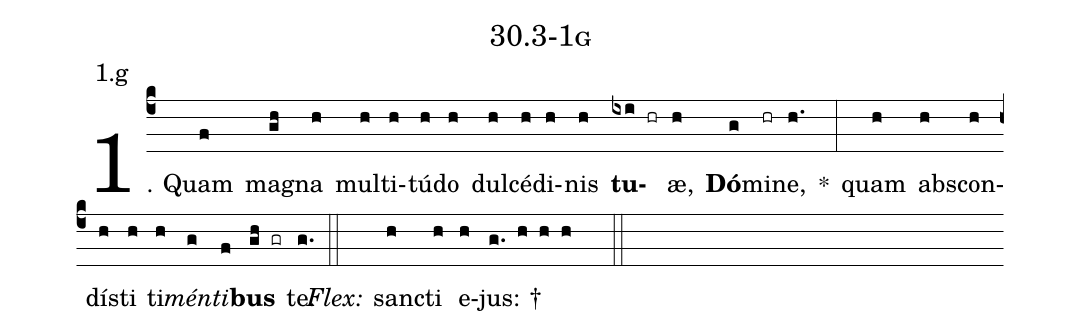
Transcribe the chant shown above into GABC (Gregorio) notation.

name: 30.3-1g;
annotation: 1.g;
%%
(c4)1. Quam(f) ma(gh)gna(h) mul(h)ti(h)tú(h)do(h) dul(h)cé(h)di(h)nis(h) <b>tu</b>(ixi hr)æ,(h) <b>Dó</b>(g)mi(hr)ne,(h.) *(:) quam(h) abs(h)con(h)dís(h)ti(h) ti(h)<i>mén</i>(g)<i>ti</i>(f)<b>bus</b>(gh gr) te.(g.) (::)
<i>Flex:</i>()  sanc(h)ti(h) e(h)jus: †(g. h h h  ::)
